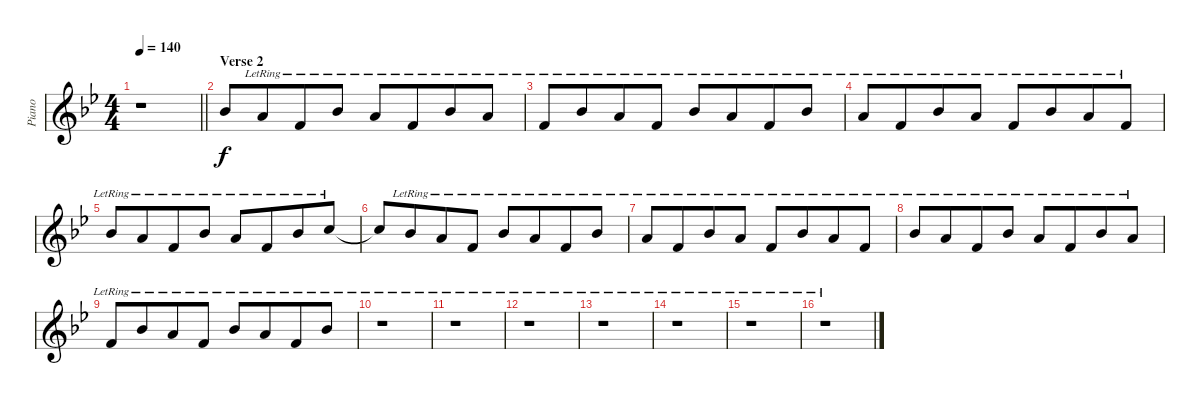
\track ("Piano" "Piano") {instrument acousticgrandpiano}
\staff {score}
\tuning (E4 B3 G3 D3 A2 E2) {hide}
\ts (4 4)
\tempo 140
\clef g2
\barLineRight lightlight
\ks gminor
r.1{dy f} |
\section ("" "Verse 2")
11.2.8{volume 10} 10.2{lr}.8{beam merge} 10.3{lr}.8 11.2{lr}.8{beam split} 10.2{lr}.8 10.3{lr}.8{beam merge} 11.2{lr}.8 10.2{lr}.8 |
10.3{lr}.8 11.2{lr}.8{beam merge} 10.2{lr}.8 10.3{lr}.8{beam split} 11.2{lr}.8 10.2{lr}.8{beam merge} 10.3{lr}.8 11.2{lr}.8 |
10.2{lr}.8 10.3{lr}.8{beam merge} 11.2{lr}.8 10.2{lr}.8{beam split} 10.3{lr}.8 11.2{lr}.8{beam merge} 10.2{lr}.8 10.3{lr}.8 |
11.2{lr}.8 10.2{lr}.8{beam merge} 10.3{lr}.8 11.2{lr}.8{beam split} 10.2{lr}.8 10.3{lr}.8{beam merge} 11.2{lr}.8 13.2{lr}.8 |
13.2{t}.8 11.2{lr}.8{beam merge} 10.2{lr}.8 10.3{lr}.8 11.2{lr}.8 10.2{lr}.8{beam merge} 10.3{lr}.8 11.2{lr}.8 |
10.2{lr}.8 10.3{lr}.8{beam merge} 11.2{lr}.8 10.2{lr}.8{beam split} 10.3{lr}.8 11.2{lr}.8{beam merge} 10.2{lr}.8 10.3{lr}.8 |
11.2{lr}.8 10.2{lr}.8{beam merge} 10.3{lr}.8 11.2{lr}.8{beam split} 10.2{lr}.8 10.3{lr}.8{beam merge} 11.2{lr}.8 10.2{lr}.8 |
10.3{lr}.8 11.2{lr}.8{beam merge} 10.2{lr}.8 10.3{lr}.8{beam split} 11.2{lr}.8 10.2{lr}.8{beam merge} 10.3{lr}.8 11.2{lr}.8 |
r.1 |
r.1 |
r.1 |
r.1 |
r.1 |
r.1 |
r.1
